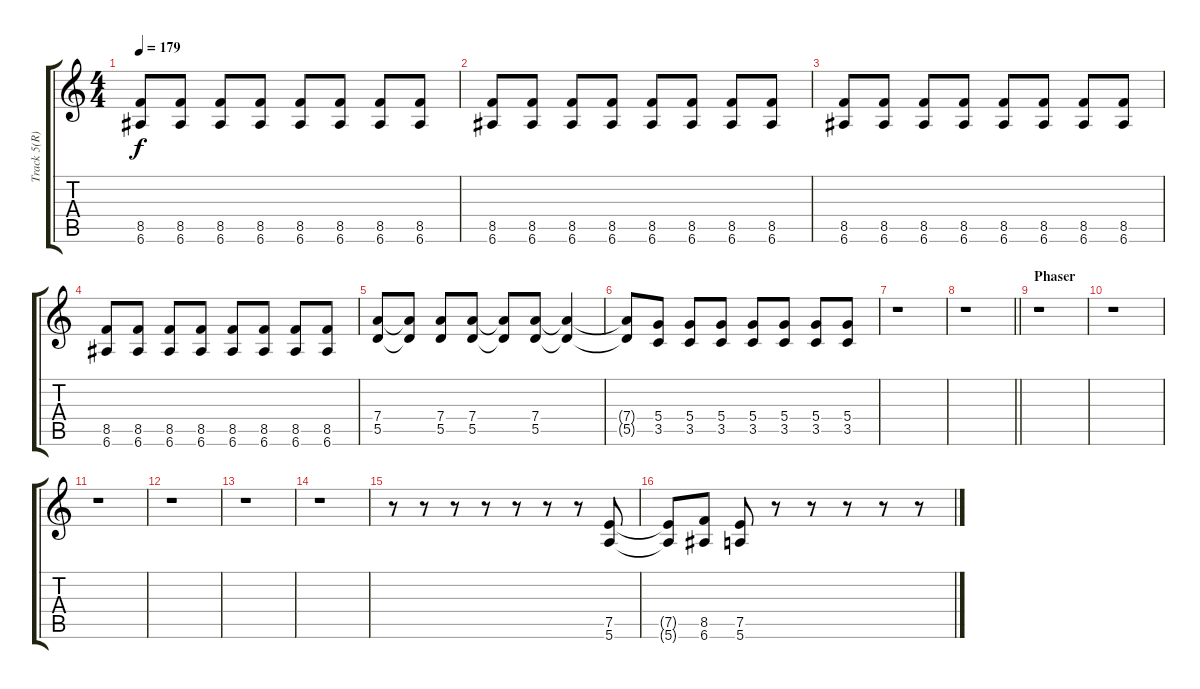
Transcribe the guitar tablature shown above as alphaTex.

\track ("Track 5(R)" "Track 5(R)") {instrument overdrivenguitar}
\staff {score tabs}
\tuning (E4 B3 G3 D3 A2 E2) {hide}
\ts (4 4)
\tempo 179
\clef g2
\ks c
(8.5 6.6).8{dy f} (8.5 6.6).8 (8.5 6.6).8 (8.5 6.6).8 (8.5 6.6).8 (8.5 6.6).8 (8.5 6.6).8 (8.5 6.6).8 |
(8.5 6.6).8 (8.5 6.6).8 (8.5 6.6).8 (8.5 6.6).8 (8.5 6.6).8 (8.5 6.6).8 (8.5 6.6).8 (8.5 6.6).8 |
(8.5 6.6).8 (8.5 6.6).8 (8.5 6.6).8 (8.5 6.6).8 (8.5 6.6).8 (8.5 6.6).8 (8.5 6.6).8 (8.5 6.6).8 |
(8.5 6.6).8 (8.5 6.6).8 (8.5 6.6).8 (8.5 6.6).8 (8.5 6.6).8 (8.5 6.6).8 (8.5 6.6).8 (8.5 6.6).8 |
(7.4 5.5).8 (7.4{t} 5.5{t}).8 (7.4 5.5).8 (7.4 5.5).8 (7.4{t} 5.5{t}).8 (7.4 5.5).8 (7.4{t} 5.5{t}).4 |
(7.4{t} 5.5{t}).8 (5.4 3.5).8 (5.4 3.5).8 (5.4 3.5).8 (5.4 3.5).8 (5.4 3.5).8 (5.4 3.5).8 (5.4 3.5).8 |
r.1 |
\barLineRight lightlight
r.1 |
\section ("" "Phaser")
r.1 |
r.1 |
r.1 |
r.1 |
r.1 |
r.1 |
r.8 r.8 r.8 r.8 r.8 r.8 r.8 (7.5 5.6).8 |
(7.5{t} 5.6{t}).8 (8.5 6.6).8 (7.5 5.6).8 r.8 r.8 r.8 r.8 r.8
